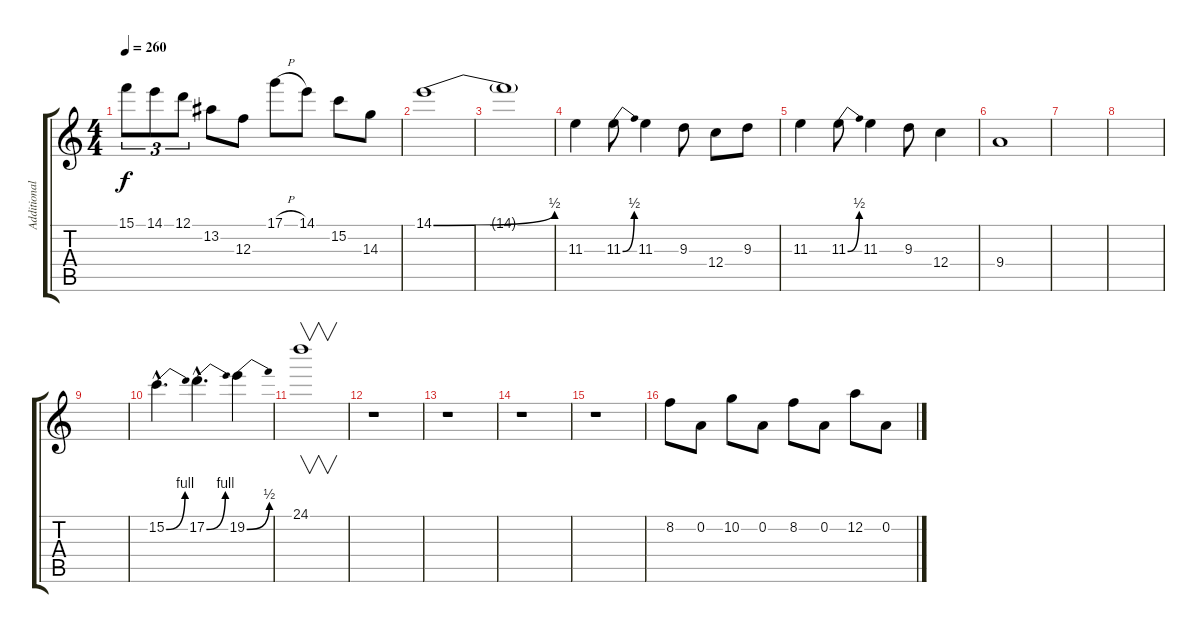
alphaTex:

\track ("Additional Guitars" "Additional") {instrument distortionguitar}
\staff {score tabs}
\tuning (D4 A3 F3 C3 G2 D2) {hide}
\ts (4 4)
\tempo 260
\clef g2
\ks c
15.1.8{tu (3 2) dy f} 14.1.8{tu (3 2)} 12.1.8{tu (3 2)} 13.2.8 12.3.8 17.1{h}.8 14.1.8 15.2.8 14.3.8 |
14.1{be (bend 0 0 60 2)}.1 |
14.1{t}.1 |
11.3.4 11.3{be (bend 0 0 60 2)}.8 11.3.4 9.3.8 12.4.8 9.3.8 |
11.3.4 11.3{be (bend 0 0 60 2)}.8 11.3.4 9.3.8 12.4.4 |
9.4.1 |
|
|
|
15.2{be (bend 0 0 60 4) hac}.4{d} 17.2{be (bend 0 0 60 4) hac}.4{d} 19.2{be (bend 0 0 60 2)}.4 |
24.1.1{v} |
r.1 |
r.1 |
r.1 |
r.1 |
8.2.8 0.2.8 10.2.8 0.2.8 8.2.8 0.2.8 12.2.8 0.2.8
